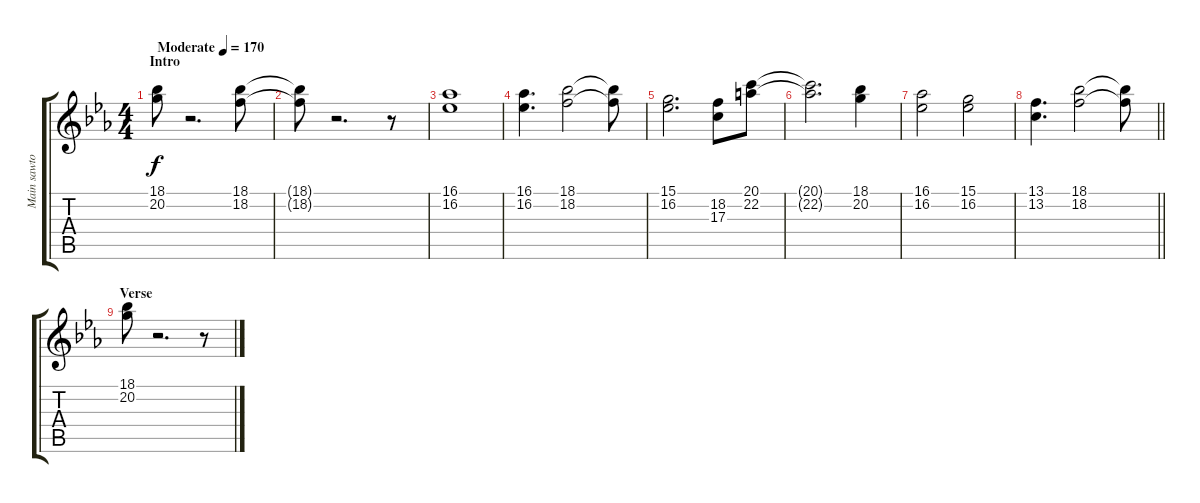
\track ("Main sawtooth" "Main sawto") {instrument lead2sawtooth}
\staff {score tabs}
\tuning (E4 B3 G3 D3 A2 E2) {hide}
\ts (4 4)
\section ("" "Intro")
\tempo (170 "Moderate")
\clef g2
\ks eb
(18.1 20.2).8{dy f instrument lead2sawtooth} r.2{d} (18.1 18.2).8 |
(18.1{t} 18.2{t}).8 r.2{d} r.8 |
(16.1 16.2).1 |
(16.1 16.2).4{d} (18.1 18.2).2 (18.1{t} 18.2{t}).8 |
(15.1 16.2).2{d} (18.2 17.3).8 (20.1 22.2).8 |
(20.1{t} 22.2{t}).2{d} (18.1 20.2).4 |
(16.1 16.2).2 (15.1 16.2).2 |
\barLineRight lightlight
(13.1 13.2).4{d} (18.1 18.2).2 (18.1{t} 18.2{t}).8 |
\section ("" "Verse")
(18.1 20.2).8 r.2{d} r.8
